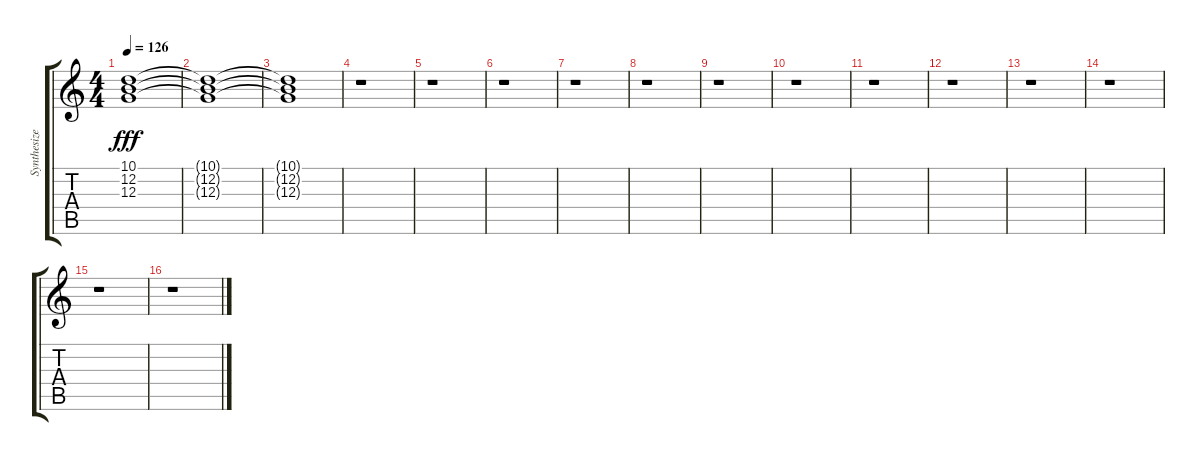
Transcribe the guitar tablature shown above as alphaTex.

\track ("Synthesizer" "Synthesize") {instrument synthstrings1}
\staff {score tabs}
\tuning (E4 B3 G3 D3 A2 E2) {hide}
\ts (4 4)
\tempo 126
\clef g2
\ks c
(10.1 12.2 12.3).1{dy fff} |
(10.1{t} 12.2{t} 12.3{t}).1 |
(10.1{t} 12.2{t} 12.3{t}).1 |
r.1 |
r.1 |
r.1 |
r.1 |
r.1 |
r.1 |
r.1 |
r.1 |
r.1 |
r.1 |
r.1 |
r.1 |
r.1
